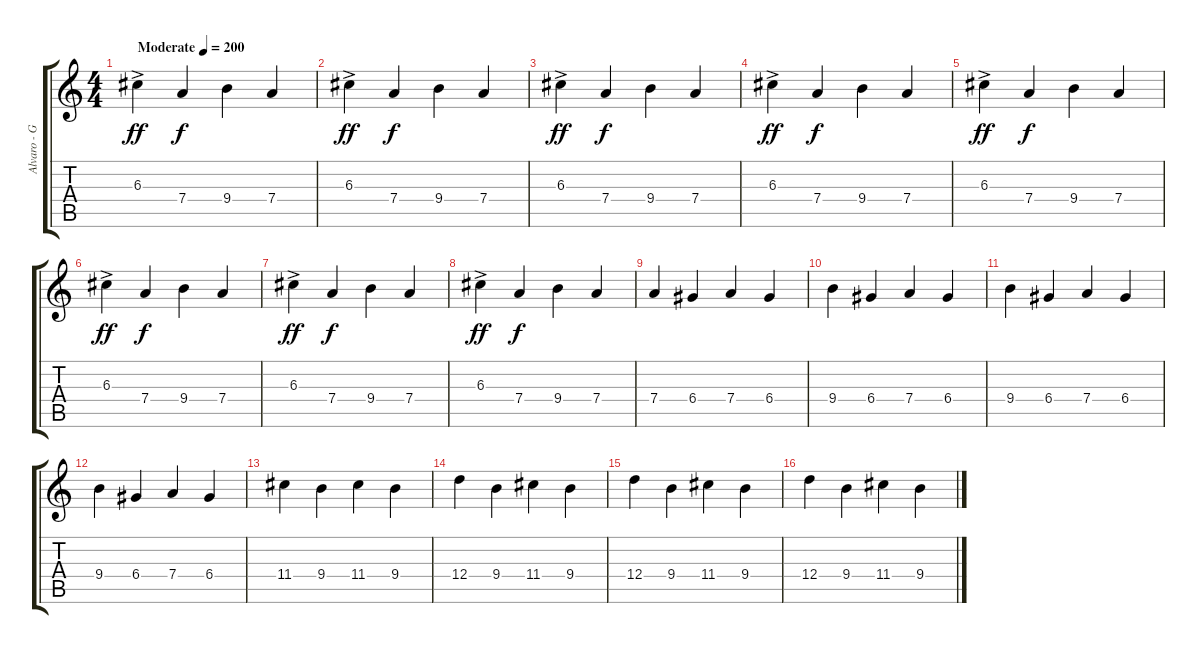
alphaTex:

\track ("Alvaro - Guitarra" "Alvaro - G") {instrument overdrivenguitar}
\staff {score tabs}
\tuning (E4 B3 G3 D3 A2 E2) {hide}
\ts (4 4)
\tempo (200 "Moderate")
\clef g2
\ks c
6.3{ac}.4{dy ff instrument overdrivenguitar} 7.4.4{dy f} 9.4.4 7.4.4 |
6.3{ac}.4{dy ff} 7.4.4{dy f} 9.4.4 7.4.4 |
6.3{ac}.4{dy ff} 7.4.4{dy f} 9.4.4 7.4.4 |
6.3{ac}.4{dy ff} 7.4.4{dy f} 9.4.4 7.4.4 |
6.3{ac}.4{dy ff} 7.4.4{dy f} 9.4.4 7.4.4 |
6.3{ac}.4{dy ff} 7.4.4{dy f} 9.4.4 7.4.4 |
6.3{ac}.4{dy ff} 7.4.4{dy f} 9.4.4 7.4.4 |
6.3{ac}.4{dy ff} 7.4.4{dy f} 9.4.4 7.4.4 |
7.4.4 6.4.4 7.4.4 6.4.4 |
9.4.4 6.4.4 7.4.4 6.4.4 |
9.4.4 6.4.4 7.4.4 6.4.4 |
9.4.4 6.4.4 7.4.4 6.4.4 |
11.4.4 9.4.4 11.4.4 9.4.4 |
12.4.4 9.4.4 11.4.4 9.4.4 |
12.4.4 9.4.4 11.4.4 9.4.4 |
12.4.4 9.4.4 11.4.4 9.4.4
